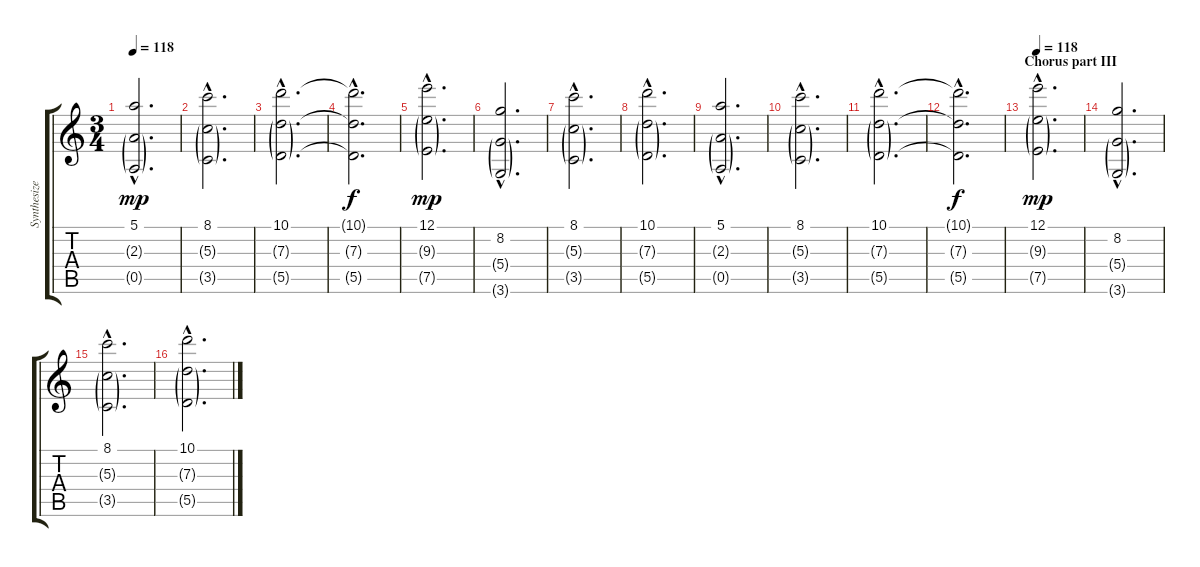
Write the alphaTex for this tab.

\track ("Synthesizer" "Synthesize") {instrument stringensemble1}
\staff {score tabs}
\tuning (E5 B4 G4 D4 A3 E3) {hide}
\ts (3 4)
\tempo 118
\clef g2
\ks c
(5.1{hac} 2.3{g hac} 0.5{g hac}).2{d dy mp} |
(8.1{hac} 5.3{g hac} 3.5{g hac}).2{d} |
(10.1{hac} 7.3{g hac} 5.5{g hac}).2{d} |
(10.1{hac t} 7.3{hac t} 5.5{hac t}).2{d dy f} |
(12.1{hac} 9.3{g hac} 7.5{g hac}).2{d dy mp volume 8} |
(8.2{hac} 5.4{g hac} 3.6{g hac}).2{d} |
(8.1{hac} 5.3{g hac} 3.5{g hac}).2{d} |
(10.1{hac} 7.3{g hac} 5.5{g hac}).2{d} |
(5.1{hac} 2.3{g hac} 0.5{g hac}).2{d} |
(8.1{hac} 5.3{g hac} 3.5{g hac}).2{d} |
(10.1{hac} 7.3{g hac} 5.5{g hac}).2{d} |
(10.1{hac t} 7.3{hac t} 5.5{hac t}).2{d dy f} |
\section ("" "Chorus part III")
\tempo 118
(12.1{hac} 9.3{g hac} 7.5{g hac}).2{d dy mp volume 8} |
(8.2{hac} 5.4{g hac} 3.6{g hac}).2{d} |
(8.1{hac} 5.3{g hac} 3.5{g hac}).2{d} |
(10.1{hac} 7.3{g hac} 5.5{g hac}).2{d}
